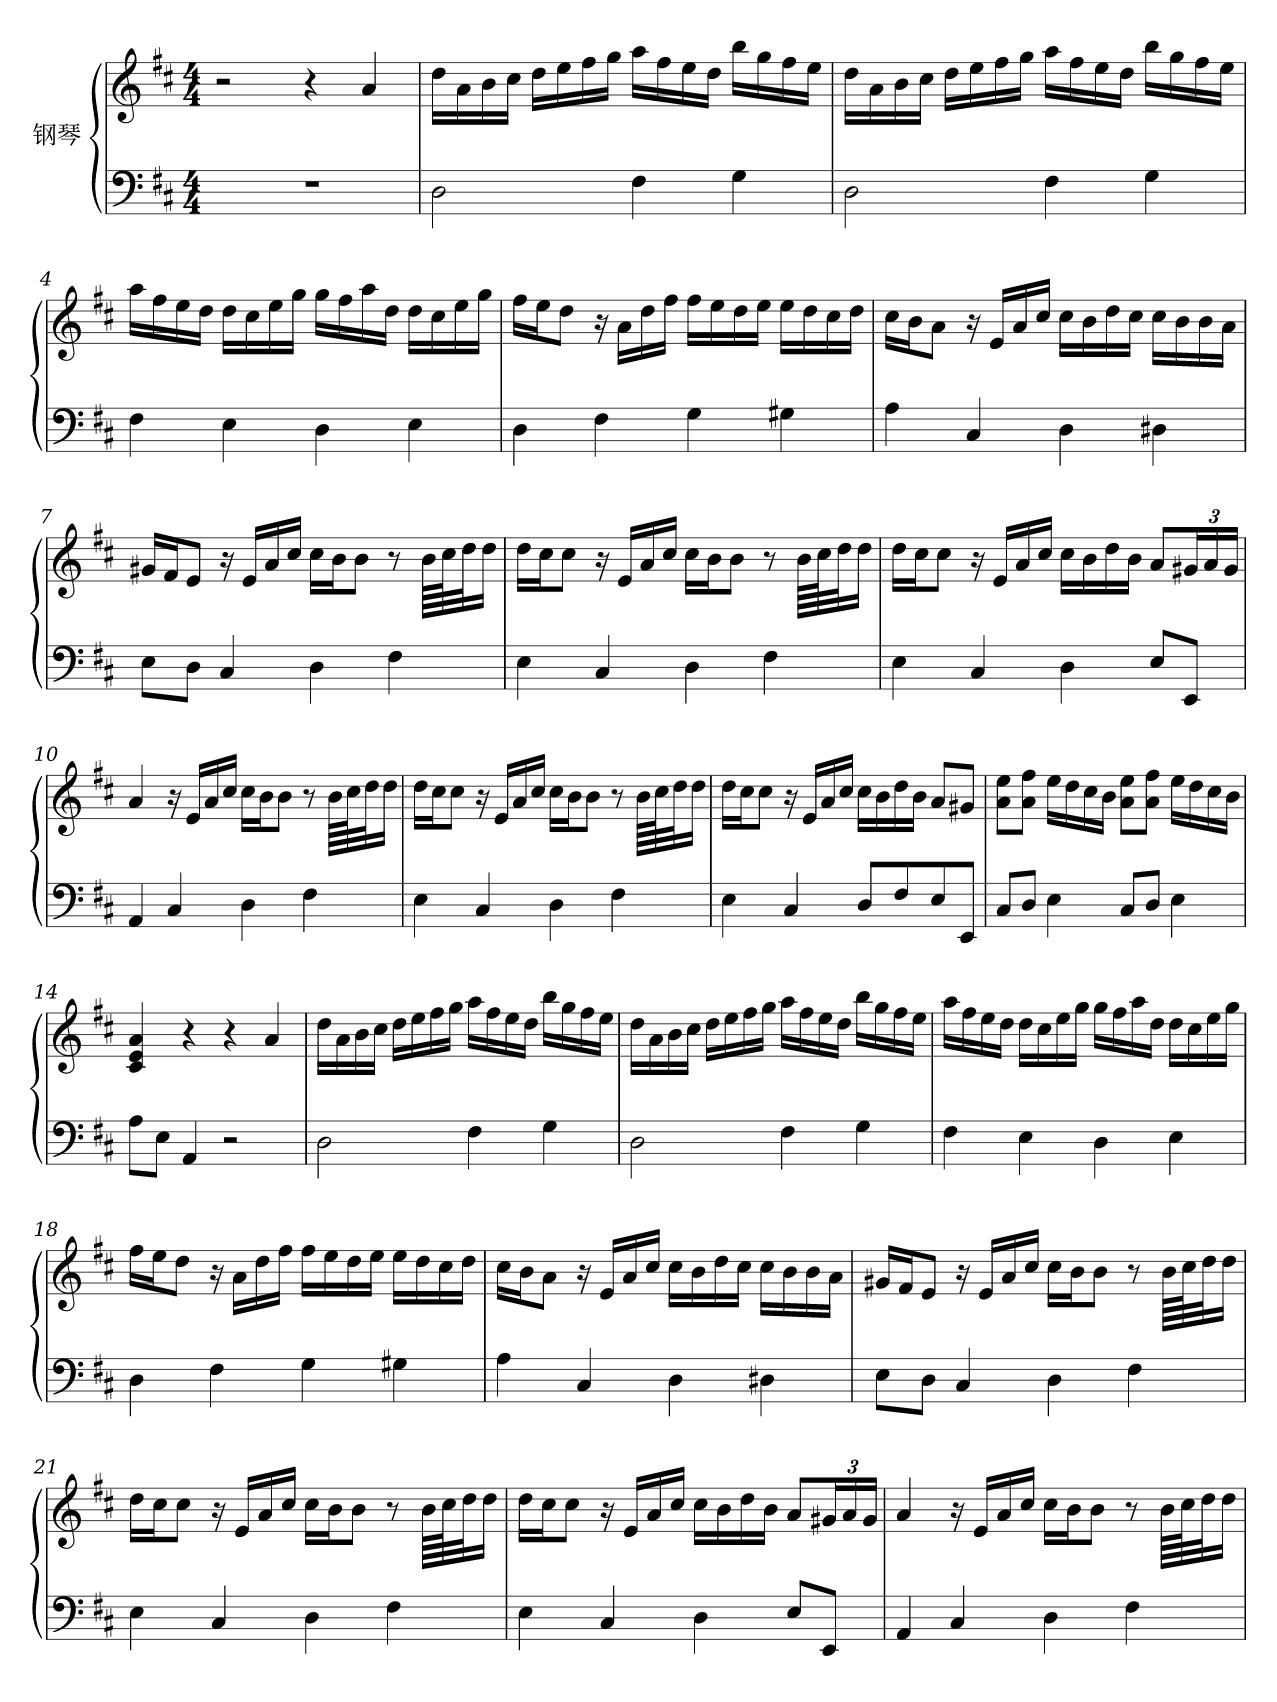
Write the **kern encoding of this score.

**kern	**kern
*part2	*part1
*staff2	*staff1
*I"钢琴	*I"钢琴
*clefF4	*clefG2
*k[f#c#]	*k[f#c#]
*M4/4	*M4/4
*MM100	*MM100
=1	=1
1r	2r
.	4r
*	*MM105
.	4a/
=2	=2
2D\	16dd\LL
.	16a\
.	16b\
.	16cc#\JJ
.	16dd\LL
.	16ee\
.	16ff#\
.	16gg\JJ
4F#\	16aa\LL
.	16ff#\
.	16ee\
.	16dd\JJ
4G\	16bb\LL
.	16gg\
.	16ff#\
.	16ee\JJ
=3	=3
2D\	16dd\LL
.	16a\
.	16b\
.	16cc#\JJ
.	16dd\LL
.	16ee\
.	16ff#\
.	16gg\JJ
4F#\	16aa\LL
.	16ff#\
.	16ee\
.	16dd\JJ
4G\	16bb\LL
.	16gg\
.	16ff#\
.	16ee\JJ
!!LO:LB:g=z
=4	=4
4F#\	16aa\LL
.	16ff#\
.	16ee\
.	16dd\JJ
4E\	16dd\LL
.	16cc#\
.	16ee\
.	16gg\JJ
4D\	16gg\LL
.	16ff#\
.	16aa\
.	16dd\JJ
4E\	16dd\LL
.	16cc#\
.	16ee\
.	16gg\JJ
=5	=5
4D\	16ff#\LL
.	16ee\J
.	8dd\J
4F#\	16r
.	16a\LL
.	16dd\
.	16ff#\JJ
4G\	16ff#\LL
.	16ee\
.	16dd\
.	16ee\JJ
4G#X\	16ee\LL
.	16dd\
.	16cc#\
.	16dd\JJ
!!LO:LB:g=z
=6	=6
4A\	16cc#\LL
.	16b\J
.	8a\J
4C#/	16r
.	16e/LL
.	16a/
.	16cc#/JJ
4D\	16cc#\LL
.	16b\
.	16dd\
.	16cc#\JJ
4D#X\	16cc#\LL
.	16b\
.	16b\
.	16a\JJ
=7	=7
8E\L	16g#X/LL
.	16f#/J
8D\J	8e/J
4C#/	16r
.	16e/LL
.	16a/
.	16cc#/JJ
4D\	16cc#\LL
.	16b\J
.	8b\J
4F#\	8r
.	64b\LLLL
.	64cc#\J
.	32dd\J
.	16dd\JJ
=8	=8
4E\	16dd\LL
.	16cc#\J
.	8cc#\J
4C#/	16r
.	16e/LL
.	16a/
.	16cc#/JJ
4D\	16cc#\LL
.	16b\J
.	8b\J
4F#\	8r
.	64b\LLLL
.	64cc#\J
.	32dd\J
.	16dd\JJ
!!LO:LB:g=z
=9	=9
4E\	16dd\LL
.	16cc#\J
.	8cc#\J
4C#/	16r
.	16e/LL
.	16a/
.	16cc#/JJ
4D\	16cc#\LL
.	16b\
.	16dd\
.	16b\JJ
8E/L	8a/L
*	*Xbrackettup
8EE/J	24g#X/L
.	24a/
.	24g#/JJ
=10	=10
4AA/	4a/
4C#/	16r
.	16e/LL
.	16a/
.	16cc#/JJ
4D\	16cc#\LL
.	16b\J
.	8b\J
4F#\	8r
.	64b\LLLL
.	64cc#\J
.	32dd\J
.	16dd\JJ
=11	=11
4E\	16dd\LL
.	16cc#\J
.	8cc#\J
4C#/	16r
.	16e/LL
.	16a/
.	16cc#/JJ
4D\	16cc#\LL
.	16b\J
.	8b\J
4F#\	8r
.	64b\LLLL
.	64cc#\J
.	32dd\J
.	16dd\JJ
!!LO:LB:g=z
=12	=12
4E\	16dd\LL
.	16cc#\J
.	8cc#\J
4C#/	16r
.	16e/LL
.	16a/
.	16cc#/JJ
8D/L	16cc#\LL
.	16b\
8F#/	16dd\
.	16b\JJ
8E/	8a/L
8EE/J	8g#X/J
=13	=13
8C#/L	8a\ 8ee\L
8D/J	8a\ 8ff#\J
4E\	16ee\LL
.	16dd\
.	16cc#\
.	16b\JJ
8C#/L	8a\ 8ee\L
8D/J	8a\ 8ff#\J
4E\	16ee\LL
.	16dd\
.	16cc#\
.	16b\JJ
=14	=14
8A\L	4c#/ 4e/ 4a/
8E\J	.
4AA/	4r
2r	4r
.	4a/
!!LO:LB:g=z
=15	=15
2D\	16dd\LL
.	16a\
.	16b\
.	16cc#\JJ
.	16dd\LL
.	16ee\
.	16ff#\
.	16gg\JJ
4F#\	16aa\LL
.	16ff#\
.	16ee\
.	16dd\JJ
4G\	16bb\LL
.	16gg\
.	16ff#\
.	16ee\JJ
=16	=16
2D\	16dd\LL
.	16a\
.	16b\
.	16cc#\JJ
.	16dd\LL
.	16ee\
.	16ff#\
.	16gg\JJ
4F#\	16aa\LL
.	16ff#\
.	16ee\
.	16dd\JJ
4G\	16bb\LL
.	16gg\
.	16ff#\
.	16ee\JJ
!!LO:PB:g=z
=17	=17
4F#\	16aa\LL
.	16ff#\
.	16ee\
.	16dd\JJ
4E\	16dd\LL
.	16cc#\
.	16ee\
.	16gg\JJ
4D\	16gg\LL
.	16ff#\
.	16aa\
.	16dd\JJ
4E\	16dd\LL
.	16cc#\
.	16ee\
.	16gg\JJ
=18	=18
4D\	16ff#\LL
.	16ee\J
.	8dd\J
4F#\	16r
.	16a\LL
.	16dd\
.	16ff#\JJ
4G\	16ff#\LL
.	16ee\
.	16dd\
.	16ee\JJ
4G#X\	16ee\LL
.	16dd\
.	16cc#\
.	16dd\JJ
!!LO:LB:g=z
=19	=19
4A\	16cc#\LL
.	16b\J
.	8a\J
4C#/	16r
.	16e/LL
.	16a/
.	16cc#/JJ
4D\	16cc#\LL
.	16b\
.	16dd\
.	16cc#\JJ
4D#X\	16cc#\LL
.	16b\
.	16b\
.	16a\JJ
=20	=20
8E\L	16g#X/LL
.	16f#/J
8D\J	8e/J
4C#/	16r
.	16e/LL
.	16a/
.	16cc#/JJ
4D\	16cc#\LL
.	16b\J
.	8b\J
4F#\	8r
.	64b\LLLL
.	64cc#\J
.	32dd\J
.	16dd\JJ
=21	=21
4E\	16dd\LL
.	16cc#\J
.	8cc#\J
4C#/	16r
.	16e/LL
.	16a/
.	16cc#/JJ
4D\	16cc#\LL
.	16b\J
.	8b\J
4F#\	8r
.	64b\LLLL
.	64cc#\J
.	32dd\J
.	16dd\JJ
!!LO:LB:g=z
=22	=22
4E\	16dd\LL
.	16cc#\J
.	8cc#\J
4C#/	16r
.	16e/LL
.	16a/
.	16cc#/JJ
4D\	16cc#\LL
.	16b\
.	16dd\
.	16b\JJ
8E/L	8a/L
8EE/J	24g#X/L
.	24a/
.	24g#/JJ
=23	=23
4AA/	4a/
4C#/	16r
.	16e/LL
.	16a/
.	16cc#/JJ
4D\	16cc#\LL
.	16b\J
.	8b\J
4F#\	8r
.	64b\LLLL
.	64cc#\J
.	32dd\J
.	16dd\JJ
=	=
*-	*-
